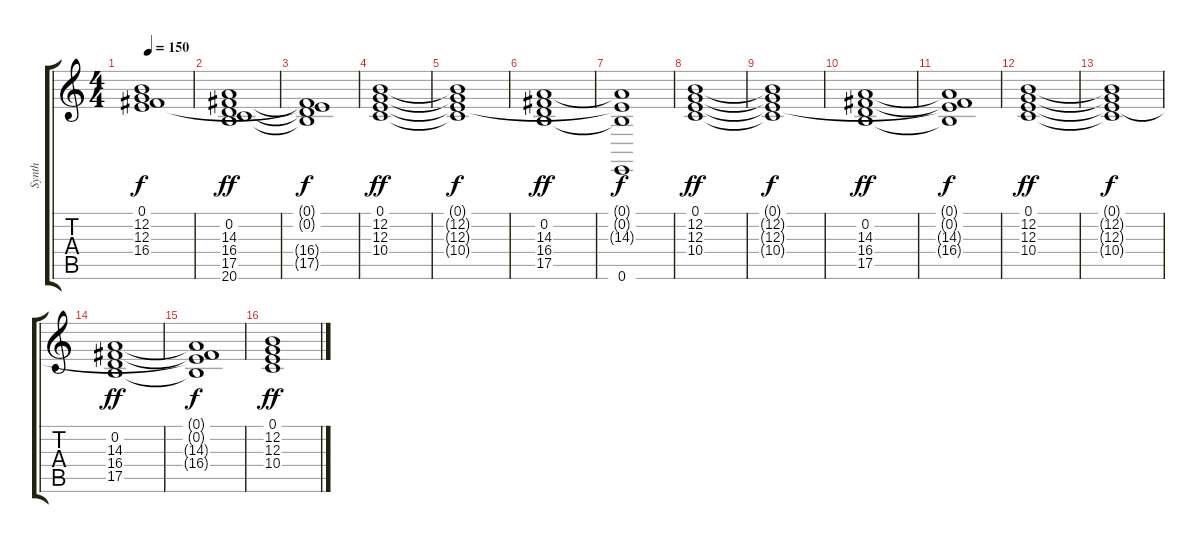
\track ("Synth" "Synth") {instrument lead2sawtooth}
\staff {score tabs}
\tuning (E4 B3 G3 D3 A2 E2) {hide}
\ts (4 4)
\tempo 150
\clef g2
\ks c
(0.1{t} 12.2{t} 12.3{t} 16.4{t}).1{dy f} |
(0.2 14.3 16.4 17.5 20.6).1{dy ff} |
(0.1{t} 0.2{t} 16.4{t} 17.5{t}).1{dy f} |
(0.1 12.2 12.3 10.4).1{dy ff} |
(0.1{t} 12.2{t} 12.3{t} 10.4{t}).1{dy f} |
(0.2 14.3 16.4 17.5).1{dy ff} |
(0.1{t} 0.2{t} 14.3{t} 0.6).1{dy f} |
(0.1 12.2 12.3 10.4).1{dy ff} |
(0.1{t} 12.2{t} 12.3{t} 10.4{t}).1{dy f} |
(0.2 14.3 16.4 17.5).1{dy ff} |
(0.1{t} 0.2{t} 14.3{t} 16.4{t}).1{dy f} |
(0.1 12.2 12.3 10.4).1{dy ff} |
(0.1{t} 12.2{t} 12.3{t} 10.4{t}).1{dy f} |
(0.2 14.3 16.4 17.5).1{dy ff} |
(0.1{t} 0.2{t} 14.3{t} 16.4{t}).1{dy f} |
(0.1 12.2 12.3 10.4).1{dy ff}
